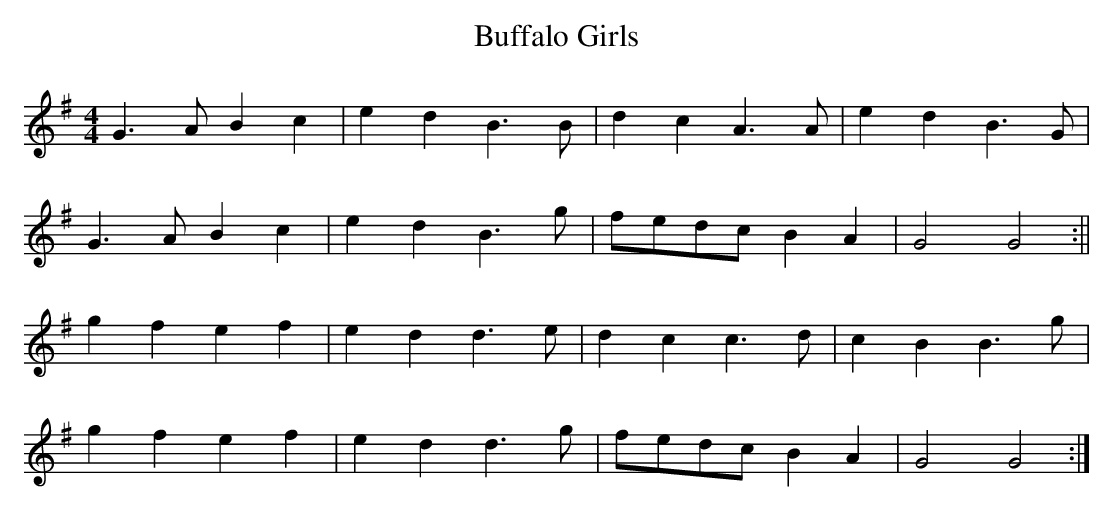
X:1
T:Buffalo Girls
M:4/4
L:1/4
K:G
G>A Bc|ed B>B|dc A>A|ed B>G|
G>A Bc|ed B>g|f/e/d/c/BA|G2 G2:||
gf ef|ed d>e|dc c>d|cB B>g|
gf ef|ed d>g|f/e/d/c/BA|G2 G2:|
